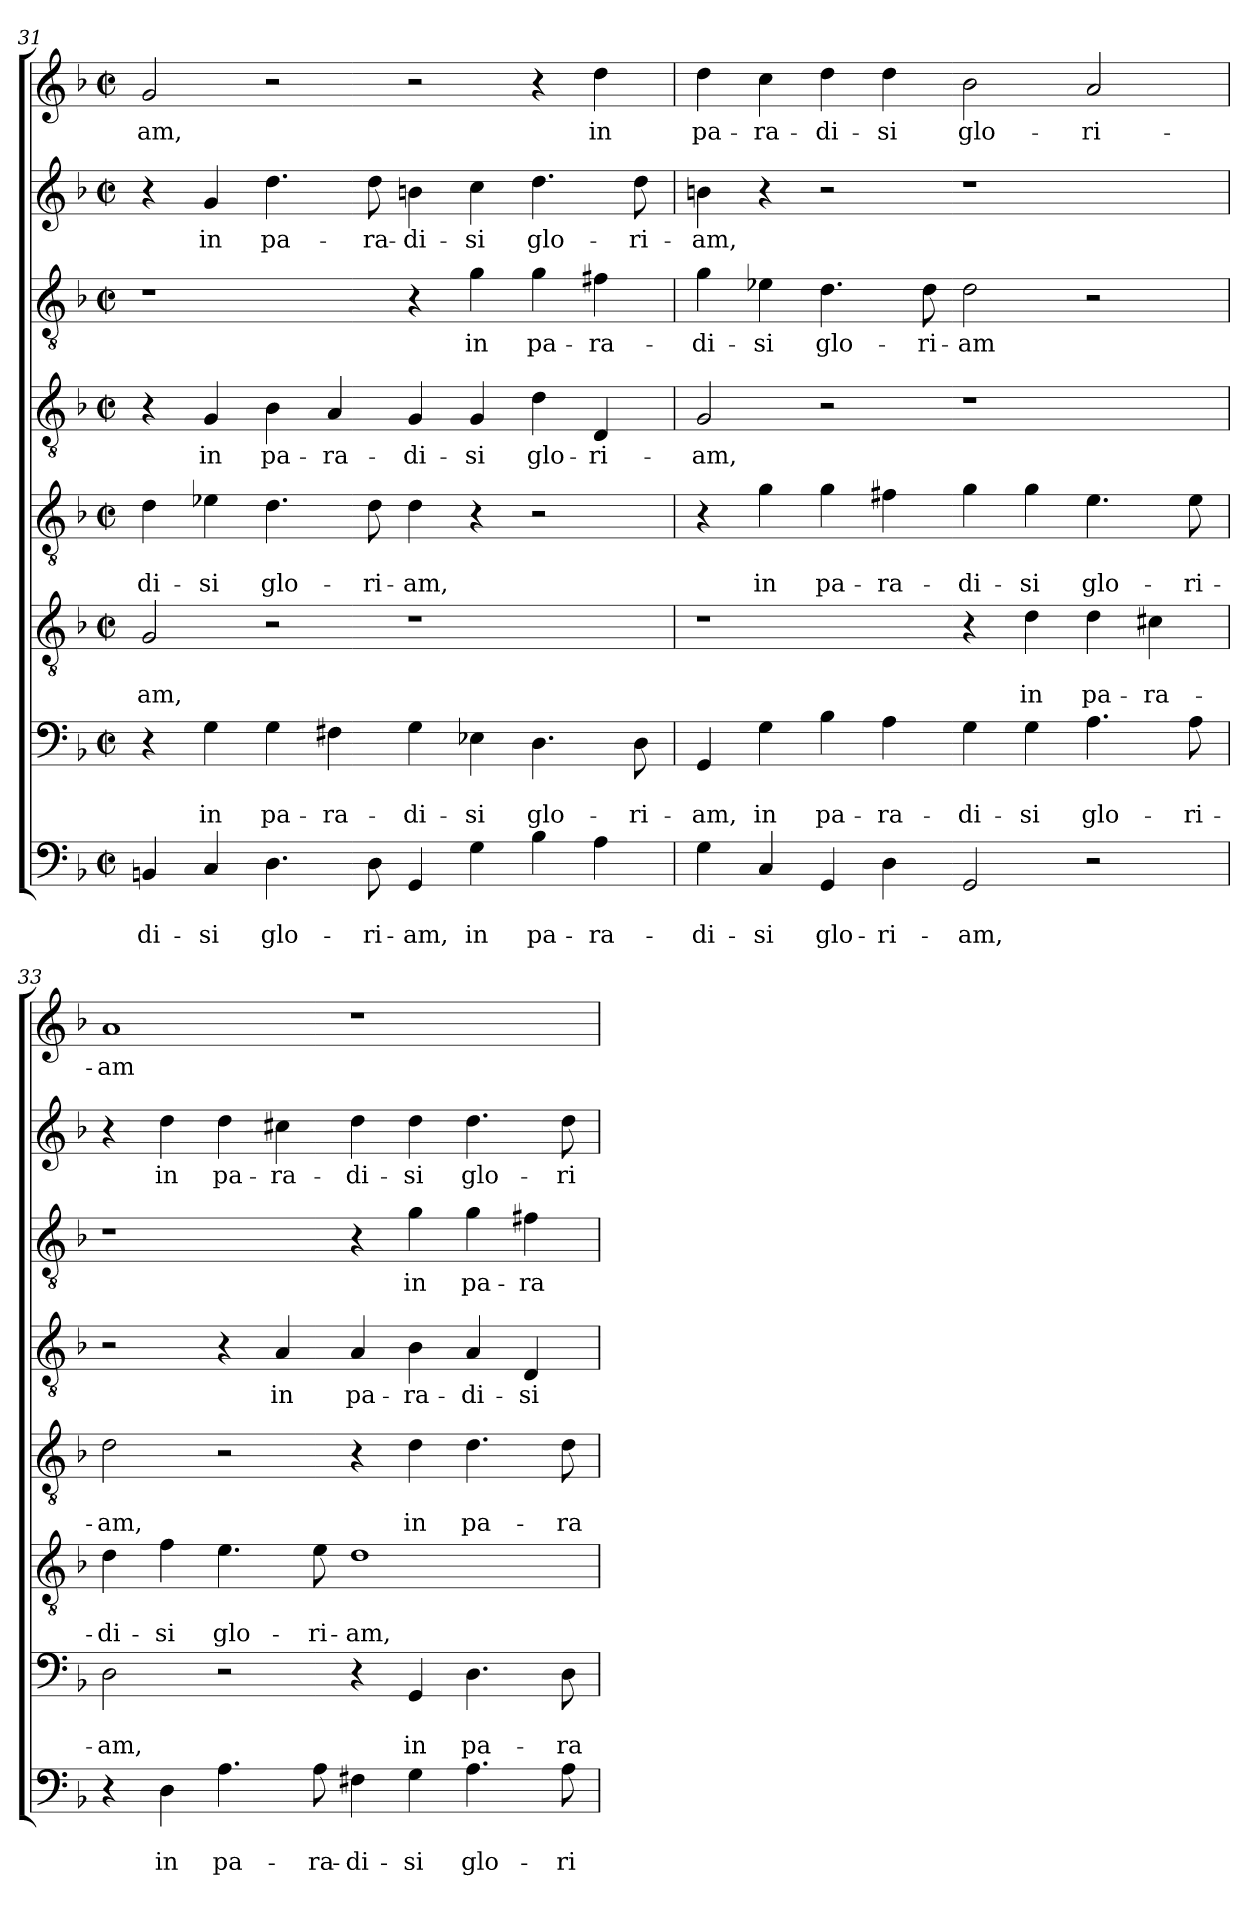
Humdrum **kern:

**kern	**text	**text	**kern	**text	**text	**kern	**text	**text	**kern	**text	**text	**kern	**text	**kern	**text	**kern	**text	**kern	**text
*part8	*part8	*part8	*part7	*part7	*part7	*part6	*part6	*part6	*part5	*part5	*part5	*part4	*part4	*part3	*part3	*part2	*part2	*part1	*part1
*staff8	*staff8	*staff8	*staff7	*staff7	*staff7	*staff6	*staff6	*staff6	*staff5	*staff5	*staff5	*staff4	*staff4	*staff3	*staff3	*staff2	*staff2	*staff1	*staff1
*clefF4	*	*	*clefF4	*	*	*clefGv2	*	*	*clefGv2	*	*	*clefGv2	*	*clefGv2	*	*clefG2	*	*clefG2	*
*k[b-]	*	*	*k[b-]	*	*	*k[b-]	*	*	*k[b-]	*	*	*k[b-]	*	*k[b-]	*	*k[b-]	*	*k[b-]	*
*F:	*	*	*F:	*	*	*F:	*	*	*F:	*	*	*F:	*	*F:	*	*F:	*	*F:	*
*M2/2	*	*	*M2/2	*	*	*M2/2	*	*	*M2/2	*	*	*M2/2	*	*M2/2	*	*M2/2	*	*M2/2	*
*met(c|)	*	*	*met(c|)	*	*	*met(c|)	*	*	*met(c|)	*	*	*met(c|)	*	*met(c|)	*	*met(c|)	*	*met(c|)	*
=31	=31	=31	=31	=31	=31	=31	=31	=31	=31	=31	=31	=31	=31	=31	=31	=31	=31	=31	=31
!	!	!LO:LY:b	!	!	!	!	!	!LO:LY:b	!	!	!LO:LY:b	!	!	!	!	!	!	!	!LO:LY:b
4BBn/	.	-di-	4r	.	.	2G/	.	-am,	4d\	.	-di-	4r	.	1r	.	4r	.	2g/	-am,
!	!	!LO:LY:b	!	!	!LO:LY:b	!	!	!	!	!	!LO:LY:b	!	!LO:LY:b	!	!	!	!LO:LY:b	!	!
4C/	.	-si	4G\	.	in	.	.	.	4e-X\	.	-si	4G/	in	.	.	4g/	in	.	.
!	!	!LO:LY:b	!	!	!LO:LY:b	!	!	!	!	!	!LO:LY:b	!	!LO:LY:b	!	!	!	!LO:LY:b	!	!
4.D\	.	glo-	4G\	.	pa-	2r	.	.	4.d\	.	glo-	4B-\	pa-	.	.	4.dd\	pa-	2r	.
!	!	!	!	!	!LO:LY:b	!	!	!	!	!	!	!	!LO:LY:b	!	!	!	!	!	!
.	.	.	4F#X\	.	-ra-	.	.	.	.	.	.	4A/	-ra-	.	.	.	.	.	.
!	!	!LO:LY:b	!	!	!	!	!	!	!	!	!LO:LY:b	!	!	!	!	!	!LO:LY:b	!	!
8D\	.	-ri-	.	.	.	.	.	.	8d\	.	-ri-	.	.	.	.	8dd\	-ra-	.	.
!	!	!LO:LY:b	!	!	!LO:LY:b	!	!	!	!	!	!LO:LY:b	!	!LO:LY:b	!	!	!	!LO:LY:b	!	!
4GG/	.	-am,	4G\	.	-di-	1r	.	.	4d\	.	-am,	4G/	-di-	4r	.	4bn\	-di-	2r	.
!	!	!LO:LY:b	!	!	!LO:LY:b	!	!	!	!	!	!	!	!LO:LY:b	!	!LO:LY:b	!	!LO:LY:b	!	!
4G\	.	in	4E-X\	.	-si	.	.	.	4r	.	.	4G/	-si	4g\	in	4cc\	-si	.	.
!	!	!LO:LY:b	!	!	!LO:LY:b	!	!	!	!	!	!	!	!LO:LY:b	!	!LO:LY:b	!	!LO:LY:b	!	!
4B-\	.	pa-	4.D\	.	glo-	.	.	.	2r	.	.	4d\	glo-	4g\	pa-	4.dd\	glo-	4r	.
!	!	!LO:LY:b	!	!	!	!	!	!	!	!	!	!	!LO:LY:b	!	!LO:LY:b	!	!	!	!LO:LY:b
4A\	.	-ra-	.	.	.	.	.	.	.	.	.	4D/	-ri-	4f#X\	-ra-	.	.	4dd\	in
!	!	!	!	!	!LO:LY:b	!	!	!	!	!	!	!	!	!	!	!	!LO:LY:b	!	!
.	.	.	8D\	.	-ri-	.	.	.	.	.	.	.	.	.	.	8dd\	-ri-	.	.
=32	=32	=32	=32	=32	=32	=32	=32	=32	=32	=32	=32	=32	=32	=32	=32	=32	=32	=32	=32
!	!	!LO:LY:b	!	!	!LO:LY:b	!	!	!	!	!	!	!	!LO:LY:b	!	!LO:LY:b	!	!LO:LY:b	!	!LO:LY:b
4G\	.	-di-	4GG/	.	-am,	1r	.	.	4r	.	.	2G/	-am,	4g\	-di-	4bn\	-am,	4dd\	pa-
!	!	!LO:LY:b	!	!	!LO:LY:b	!	!	!	!	!	!LO:LY:b	!	!	!	!LO:LY:b	!	!	!	!LO:LY:b
4C/	.	-si	4G\	.	in	.	.	.	4g\	.	in	.	.	4e-X\	-si	4r	.	4cc\	-ra-
!	!	!LO:LY:b	!	!	!LO:LY:b	!	!	!	!	!	!LO:LY:b	!	!	!	!LO:LY:b	!	!	!	!LO:LY:b
4GG/	.	glo-	4B-\	.	pa-	.	.	.	4g\	.	pa-	2r	.	4.d\	glo-	2r	.	4dd\	-di-
!	!	!LO:LY:b	!	!	!LO:LY:b	!	!	!	!	!	!LO:LY:b	!	!	!	!	!	!	!	!LO:LY:b
4D\	.	-ri-	4A\	.	-ra-	.	.	.	4f#X\	.	-ra-	.	.	.	.	.	.	4dd\	-si
!	!	!	!	!	!	!	!	!	!	!	!	!	!	!	!LO:LY:b	!	!	!	!
.	.	.	.	.	.	.	.	.	.	.	.	.	.	8d\	-ri-	.	.	.	.
!	!	!LO:LY:b	!	!	!LO:LY:b	!	!	!	!	!	!LO:LY:b	!	!	!	!LO:LY:b	!	!	!	!LO:LY:b
2GG/	.	-am,	4G\	.	-di-	4r	.	.	4g\	.	-di-	1r	.	2d\	-am	1r	.	2b-\	glo-
!	!	!	!	!	!LO:LY:b	!	!	!LO:LY:b	!	!	!LO:LY:b	!	!	!	!	!	!	!	!
.	.	.	4G\	.	-si	4d\	.	in	4g\	.	-si	.	.	.	.	.	.	.	.
!	!	!	!	!	!LO:LY:b	!	!	!LO:LY:b	!	!	!LO:LY:b	!	!	!	!	!	!	!	!LO:LY:b
2r	.	.	4.A\	.	glo-	4d\	.	pa-	4.e\	.	glo-	.	.	2r	.	.	.	2a/	-ri-
!	!	!	!	!	!	!	!	!LO:LY:b	!	!	!	!	!	!	!	!	!	!	!
.	.	.	.	.	.	4c#X\	.	-ra-	.	.	.	.	.	.	.	.	.	.	.
!	!	!	!	!	!LO:LY:b	!	!	!	!	!	!LO:LY:b	!	!	!	!	!	!	!	!
.	.	.	8A\	.	-ri-	.	.	.	8e\	.	-ri-	.	.	.	.	.	.	.	.
=33	=33	=33	=33	=33	=33	=33	=33	=33	=33	=33	=33	=33	=33	=33	=33	=33	=33	=33	=33
!	!	!	!	!	!LO:LY:b	!	!	!LO:LY:b	!	!	!LO:LY:b	!	!	!	!	!	!	!	!LO:LY:b
4r	.	.	2D\	.	-am,	4d\	.	-di-	2d\	.	-am,	2r	.	1r	.	4r	.	1a	-am
!	!	!LO:LY:b	!	!	!	!	!	!LO:LY:b	!	!	!	!	!	!	!	!	!LO:LY:b	!	!
4D\	.	in	.	.	.	4f\	.	-si	.	.	.	.	.	.	.	4dd\	in	.	.
!	!	!LO:LY:b	!	!	!	!	!	!LO:LY:b	!	!	!	!	!	!	!	!	!LO:LY:b	!	!
4.A\	.	pa-	2r	.	.	4.e\	.	glo-	2r	.	.	4r	.	.	.	4dd\	pa-	.	.
!	!	!	!	!	!	!	!	!	!	!	!	!	!LO:LY:b	!	!	!	!LO:LY:b	!	!
.	.	.	.	.	.	.	.	.	.	.	.	4A/	in	.	.	4cc#X\	-ra-	.	.
!	!	!LO:LY:b	!	!	!	!	!	!LO:LY:b	!	!	!	!	!	!	!	!	!	!	!
8A\	.	-ra-	.	.	.	8e\	.	-ri-	.	.	.	.	.	.	.	.	.	.	.
!	!	!LO:LY:b	!	!	!	!	!	!LO:LY:b	!	!	!	!	!LO:LY:b	!	!	!	!LO:LY:b	!	!
4F#X\	.	-di-	4r	.	.	1d	.	-am,	4r	.	.	4A/	pa-	4r	.	4dd\	-di-	1r	.
!	!	!LO:LY:b	!	!	!LO:LY:b	!	!	!	!	!	!LO:LY:b	!	!LO:LY:b	!	!LO:LY:b	!	!LO:LY:b	!	!
4G\	.	-si	4GG/	.	in	.	.	.	4d\	.	in	4B-\	-ra-	4g\	in	4dd\	-si	.	.
!	!	!LO:LY:b	!	!	!LO:LY:b	!	!	!	!	!	!LO:LY:b	!	!LO:LY:b	!	!LO:LY:b	!	!LO:LY:b	!	!
4.A\	.	glo-	4.D\	.	pa-	.	.	.	4.d\	.	pa-	4A/	-di-	4g\	pa-	4.dd\	glo-	.	.
!	!	!	!	!	!	!	!	!	!	!	!	!	!LO:LY:b	!	!LO:LY:b	!	!	!	!
.	.	.	.	.	.	.	.	.	.	.	.	4D/	-si	4f#X\	-ra-	.	.	.	.
!	!	!LO:LY:b	!	!	!LO:LY:b	!	!	!	!	!	!LO:LY:b	!	!	!	!	!	!LO:LY:b	!	!
8A\	.	-ri-	8D\	.	-ra-	.	.	.	8d\	.	-ra-	.	.	.	.	8dd\	-ri-	.	.
=	=	=	=	=	=	=	=	=	=	=	=	=	=	=	=	=	=	=	=
*-	*-	*-	*-	*-	*-	*-	*-	*-	*-	*-	*-	*-	*-	*-	*-	*-	*-	*-	*-
